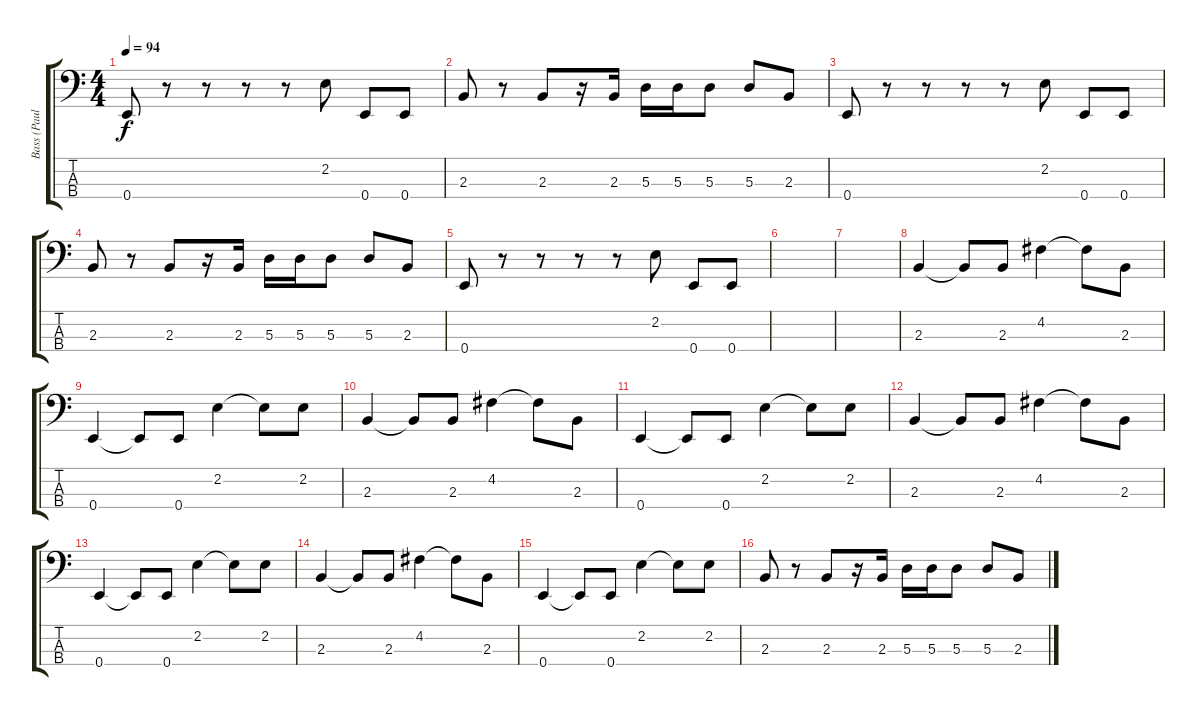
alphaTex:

\track ("Bass (Paul)" "Bass (Paul") {instrument electricbassfinger}
\staff {score tabs}
\tuning (G2 D2 A1 E1) {hide}
\ts (4 4)
\tempo 94
\clef f4
\ks c
0.4.8{dy f} r.8 r.8 r.8 r.8 2.2.8 0.4.8 0.4.8 |
2.3.8 r.8 2.3.8 r.16 2.3.16 5.3.16 5.3.16 5.3.8 5.3.8 2.3.8 |
0.4.8 r.8 r.8 r.8 r.8 2.2.8 0.4.8 0.4.8 |
2.3.8 r.8 2.3.8 r.16 2.3.16 5.3.16 5.3.16 5.3.8 5.3.8 2.3.8 |
0.4.8 r.8 r.8 r.8 r.8 2.2.8 0.4.8 0.4.8 |
|
|
2.3.4 2.3{t}.8 2.3.8 4.2.4 4.2{t}.8 2.3.8 |
0.4.4 0.4{t}.8 0.4.8 2.2.4 2.2{t}.8 2.2.8 |
2.3.4 2.3{t}.8 2.3.8 4.2.4 4.2{t}.8 2.3.8 |
0.4.4 0.4{t}.8 0.4.8 2.2.4 2.2{t}.8 2.2.8 |
2.3.4 2.3{t}.8 2.3.8 4.2.4 4.2{t}.8 2.3.8 |
0.4.4 0.4{t}.8 0.4.8 2.2.4 2.2{t}.8 2.2.8 |
2.3.4 2.3{t}.8 2.3.8 4.2.4 4.2{t}.8 2.3.8 |
0.4.4 0.4{t}.8 0.4.8 2.2.4 2.2{t}.8 2.2.8 |
2.3.8 r.8 2.3.8 r.16 2.3.16 5.3.16 5.3.16 5.3.8 5.3.8 2.3.8
